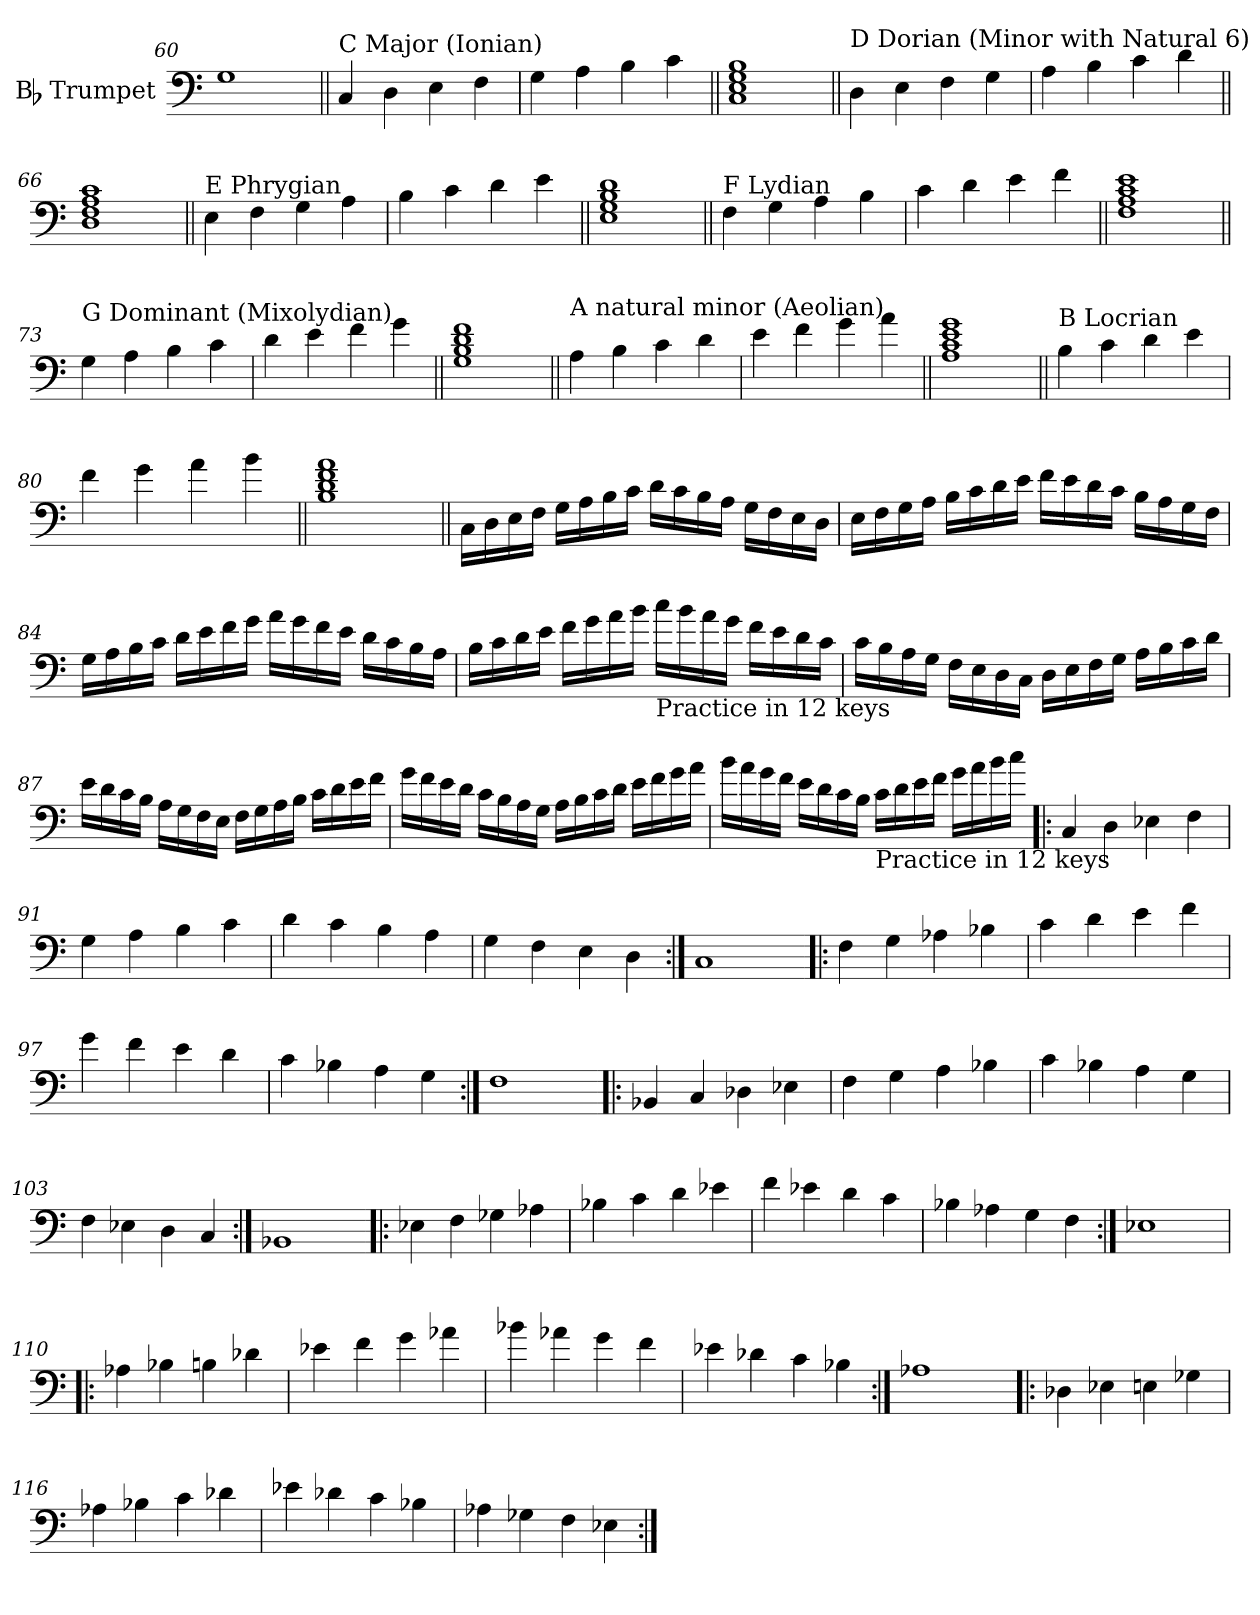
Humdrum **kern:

**kern
*part1
*staff1
*I"Bb Trumpet
*I'Tpt
*clefF4
*ITrd1c2
*k[b-e-]
=60
1F
!!LO:PB:g=z
=61||
!LO:TX:a:t=C Major (Ionian)
4BB-/
4C\
4D\
4E-\
=62
4F\
4G\
4A\
4B-\
=63||
1BB- 1D 1F 1A
!!LO:LB:g=z
=64||
!LO:TX:a:t=D Dorian (Minor with Natural 6)
4C\
4D\
4E-\
4F\
=65
4G\
4A\
4B-\
4c\
=66||
1C 1E- 1G 1B-
!!LO:LB:g=z
=67||
!LO:TX:a:t=E Phrygian
4D\
4E-\
4F\
4G\
=68
4A\
4B-\
4c\
4d\
=69||
1D 1F 1A 1c
!!LO:LB:g=z
=70||
!LO:TX:a:t=F Lydian
4E-\
4F\
4G\
4A\
=71
4B-\
4c\
4d\
4e-\
=72||
1E- 1G 1B- 1d
!!LO:LB:g=z
=73||
!LO:TX:a:t=G Dominant (Mixolydian)
4F\
4G\
4A\
4B-\
=74
4c\
4d\
4e-\
4f\
=75||
1F 1A 1c 1e-
!!LO:LB:g=z
=76||
!LO:TX:a:t=A natural minor (Aeolian)
4G\
4A\
4B-\
4c\
=77
4d\
4e-\
4f\
4g\
=78||
1G 1B- 1d 1f
!!LO:LB:g=z
=79||
!LO:TX:a:t=B Locrian
4A\
4B-\
4c\
4d\
=80
4e-\
4f\
4g\
4a\
=81||
1A 1c 1e- 1g
!!LO:LB:g=z
=82||
16BB-\LL
16C\
16D\
16E-\JJ
16F\LL
16G\
16A\
16B-\JJ
16c\LL
16B-\
16A\
16G\JJ
16F\LL
16E-\
16D\
16C\JJ
=83
16D\LL
16E-\
16F\
16G\JJ
16A\LL
16B-\
16c\
16d\JJ
16e-\LL
16d\
16c\
16B-\JJ
16A\LL
16G\
16F\
16E-\JJ
!!LO:LB:g=z
=84
16F\LL
16G\
16A\
16B-\JJ
16c\LL
16d\
16e-\
16f\JJ
16g\LL
16f\
16e-\
16d\JJ
16c\LL
16B-\
16A\
16G\JJ
=85
16A\LL
16B-\
16c\
16d\JJ
16e-\LL
16f\
16g\
16a\JJ
!LO:TX:b:t=Practice in 12 keys
16b-\LL
16a\
16g\
16f\JJ
16e-\LL
16d\
16c\
16B-\JJ
!!LO:LB:g=z
=86
16B-\LL
16A\
16G\
16F\JJ
16E-\LL
16D\
16C\
16BB-\JJ
16C\LL
16D\
16E-\
16F\JJ
16G\LL
16A\
16B-\
16c\JJ
=87
16d\LL
16c\
16B-\
16A\JJ
16G\LL
16F\
16E-\
16D\JJ
16E-\LL
16F\
16G\
16A\JJ
16B-\LL
16c\
16d\
16e-\JJ
!!LO:LB:g=z
=88
16f\LL
16e-\
16d\
16c\JJ
16B-\LL
16A\
16G\
16F\JJ
16G\LL
16A\
16B-\
16c\JJ
16d\LL
16e-\
16f\
16g\JJ
=89
16a\LL
16g\
16f\
16e-\JJ
16d\LL
16c\
16B-\
16A\JJ
!LO:TX:b:t=Practice in 12 keys
16B-\LL
16c\
16d\
16e-\JJ
16f\LL
16g\
16a\
16b-\JJ
!!LO:PB:g=z
=90!|:
4BB-/
4C\
4D-X\
4E-\
=91
4F\
4G\
4A\
4B-\
=92
4c\
4B-\
4A\
4G\
=93
4F\
4E-\
4D\
4C\
=94:|!
1BB-
!!LO:LB:g=z
=95!|:
4E-\
4F\
4G-X\
4A-X\
=96
4B-\
4c\
4d\
4e-\
=97
4f\
4e-\
4d\
4c\
=98
4B-\
4A-X\
4G\
4F\
=99:|!
1E-
!!LO:LB:g=z
=100!|:
4AA-X/
4BB-/
4C-X\
4D-X\
=101
4E-\
4F\
4G\
4A-X\
=102
4B-\
4A-X\
4G\
4F\
=103
4E-\
4D-X\
4C\
4BB-/
=104:|!
1AA-X
!!LO:LB:g=z
=105!|:
4D-X\
4E-\
4F-X\
4G-X\
=106
4A-X\
4B-\
4c\
4d-X\
=107
4e-\
4d-X\
4c\
4B-\
=108
4A-X\
4G-X\
4F\
4E-\
=109:|!
1D-X
!!LO:LB:g=z
=110!|:
4G-X\
4A-X\
4An\
4c-X\
=111
4d-X\
4e-\
4f\
4g-X\
=112
4a-X\
4g-X\
4f\
4e-\
=113
4d-X\
4c-X\
4B-\
4A-X\
=114:|!
1G-X
!!LO:LB:g=z
=115!|:
4C-X\
4D-X\
4Dn\
4F-X\
=116
4G-X\
4A-X\
4B-\
4c-X\
=117
4d-X\
4c-X\
4B-\
4A-X\
=118
4G-X\
4F-X\
4E-\
4D-X\
=:|!
*-
